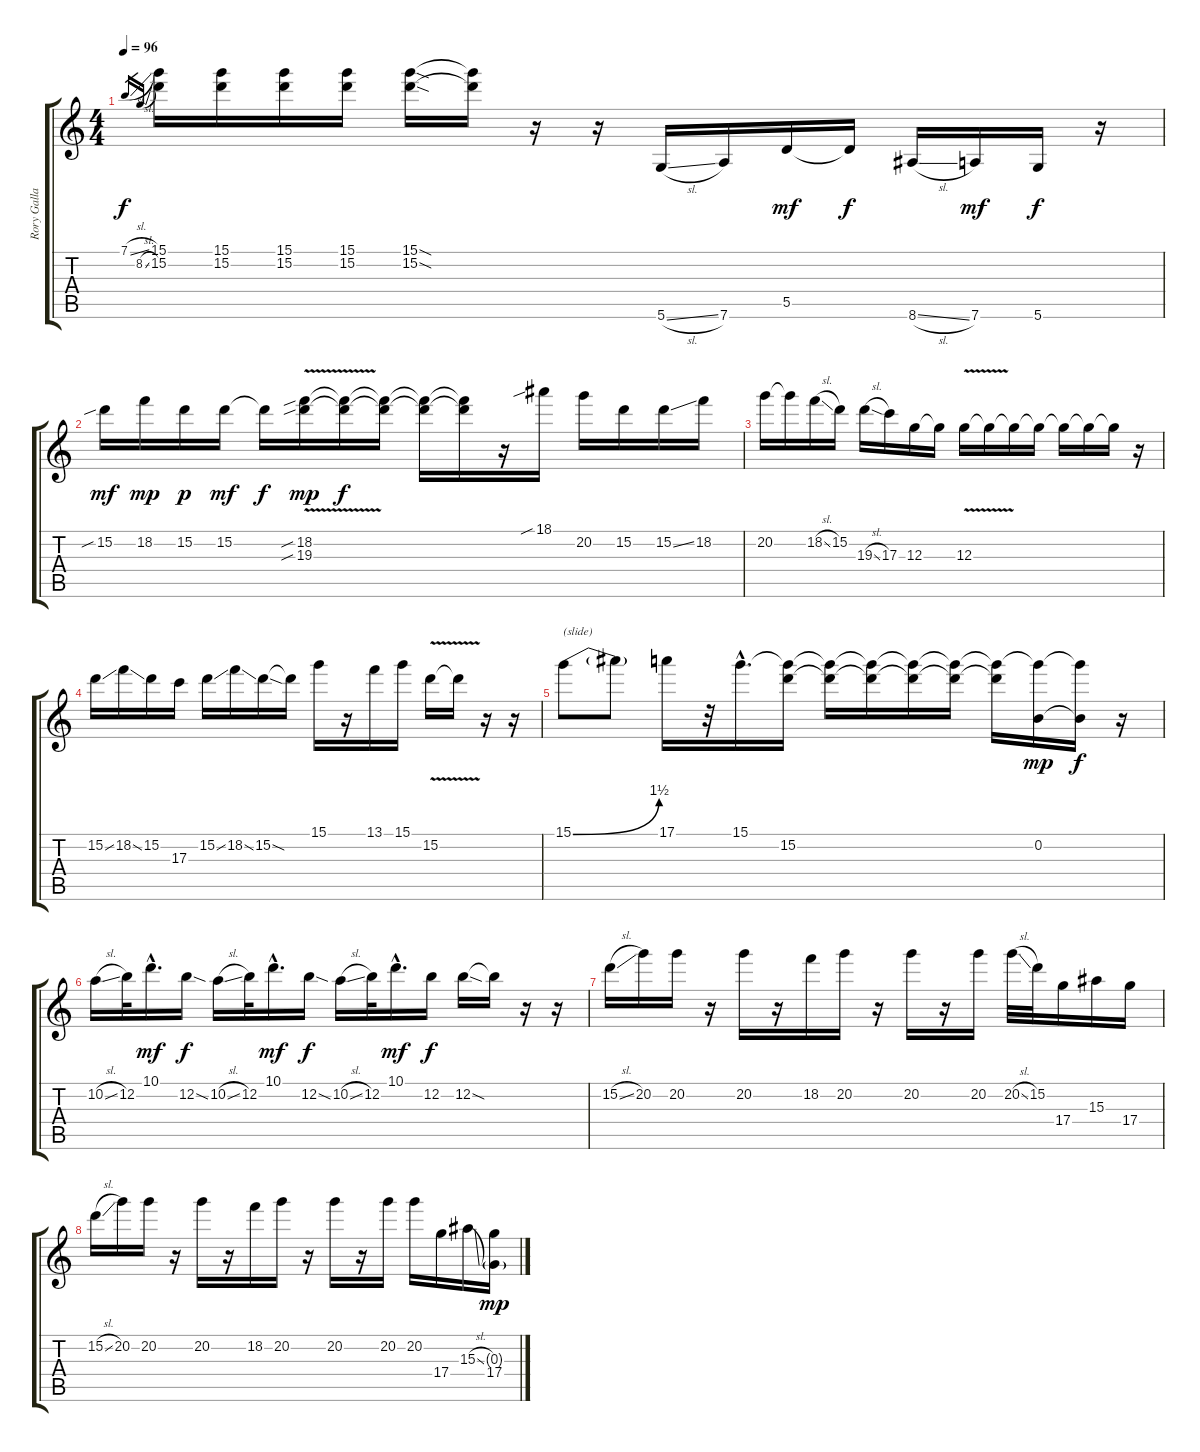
\track ("Rory Gallagher (For Sound)" "Rory Galla") {instrument distortionguitar}
\staff {score tabs}
\tuning (E4 B3 G3 D3 A2 D2) {hide}
\ts (4 4)
\tempo 96
\clef g2
\ks c
7.1{sl}.16{gr dy f} 8.2{sl}.16{gr} (15.1 15.2).16 (15.1 15.2).16 (15.1 15.2).16 (15.1 15.2).16 (15.1{sod} 15.2{sod}).16 (15.1{t} 15.2{t}).16 r.16 r.16 5.6{sl}.16 7.6.16 5.5.16{dy mf} 5.5{t}.16{dy f} 8.6{sl}.16 7.6.16{dy mf} 5.6.16{dy f} r.16 |
15.2{sib}.16{dy mf} 18.2.16{dy mp} 15.2.16{dy p} 15.2.16{dy mf} 15.2{t}.16{dy f} (18.2{v sib} 19.3{v sib}).16{dy mp} (18.2{t} 19.3{t}).16{dy f} (18.2{t} 19.3{t}).16 (18.2{t} 19.3{t}).16 (18.2{t} 19.3{t}).16 r.16 18.1{sib}.16 20.2.16 15.2.16 15.2{ss}.16 18.2.16 |
20.2.16 20.2{t}.16 18.2{sl}.16 15.2.16 19.3{sl}.16 17.3.16 12.3.16 12.3{t}.16 12.3{v}.16 12.3{t}.16 12.3{t}.16 12.3{t}.16 12.3{t}.16 12.3{t}.16 12.3{t}.16 r.16 |
15.2{ss}.16 18.2{ss}.16 15.2.16 17.3.16 15.2{ss}.16 18.2{ss}.16 15.2{sod}.16 15.2{t}.16 15.1.16 r.16 13.1.16 15.1.16 15.2{v}.16 15.2{t}.16 r.16 r.16 |
15.1{be (bend 0 0 60 6)}.8{txt "(slide)"} 15.1{t}.8 17.1.16 r.32 15.1{hac}.16{d} (15.1{t} 15.2).16 (15.1{t} 15.2{t}).16 (15.1{t} 15.2{t}).16 (15.1{t} 15.2{t}).16 (15.1{t} 15.2{t}).16 (15.1{t} 15.2{t}).16 (15.1{t} 0.2).16{dy mp} (15.1{t} 0.2{t}).16{dy f} r.16 |
10.2{sl}.16 12.2.32 10.1{hac}.16{d dy mf} 12.2{sod}.16{dy f} 10.2{sl}.16 12.2.32 10.1{hac}.16{d dy mf} 12.2{sod}.16{dy f} 10.2{sl}.16 12.2.32 10.1{hac}.16{d dy mf} 12.2.16{dy f} 12.2{sod}.16 12.2{t}.16 r.16 r.16 |
15.2{sl}.16 20.2.16 20.2.16 r.16 20.2.16 r.16 18.2.16 20.2.16 r.16 20.2.16 r.16 20.2.16 20.2{sl}.32 15.2.32 17.4.16 15.3.16 17.4.16 |
15.2{sl}.16{balance 16} 20.2.16 20.2.16 r.16 20.2.16 r.16 18.2.16 20.2.16 r.16 20.2.16 r.16 20.2.16 20.2.16 17.4.16 15.3{sl}.16 (0.3{g} 17.4).16{dy mp}
